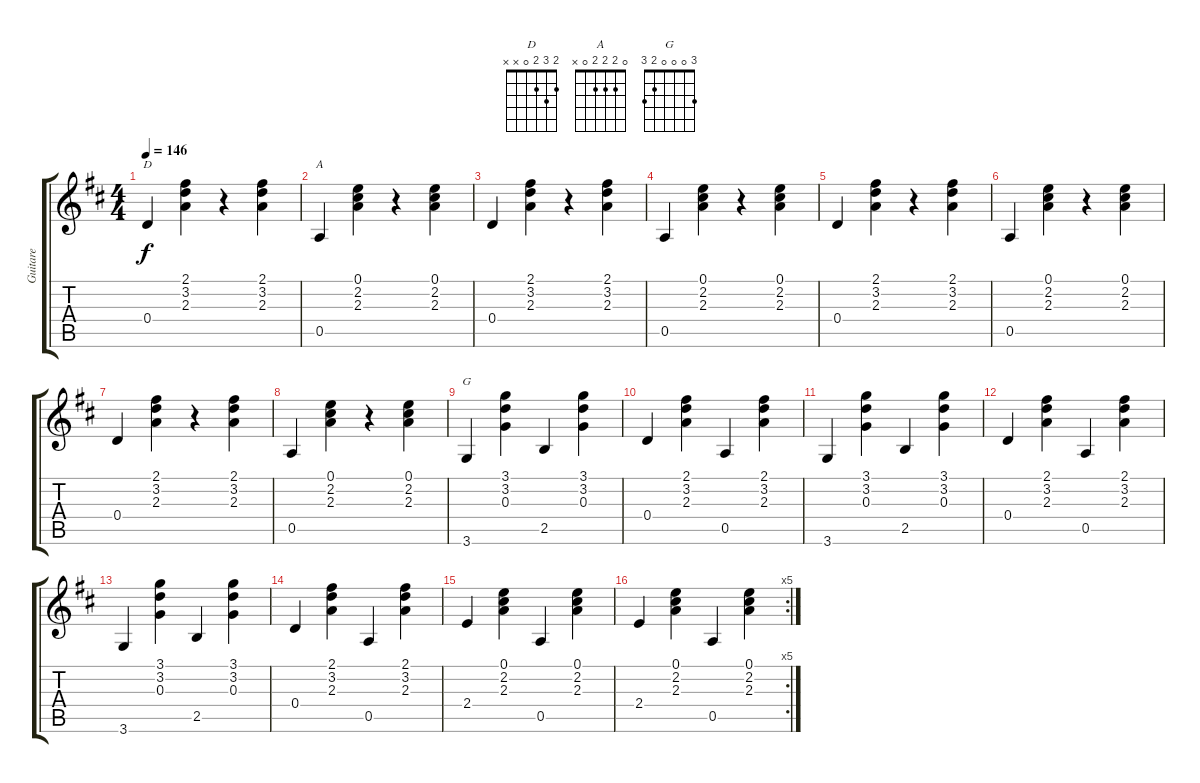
\track ("Guitare" "Guitare") {instrument acousticguitarsteel}
\staff {score tabs}
\tuning (E4 B3 G3 D3 A2 E2) {hide}
\chord ("D" 2 3 2 0 x x)
\chord ("A" 0 2 2 2 0 x)
\chord ("G" 3 0 0 0 2 3)
\ts (4 4)
\tempo 146
\clef g2
\ks d
0.4.4{ch "D" dy f} (2.1 3.2 2.3).4 r.4 (2.1 3.2 2.3).4 |
0.5.4{ch "A"} (0.1 2.2 2.3).4 r.4 (0.1 2.2 2.3).4 |
0.4.4 (2.1 3.2 2.3).4 r.4 (2.1 3.2 2.3).4 |
0.5.4 (0.1 2.2 2.3).4 r.4 (0.1 2.2 2.3).4 |
0.4.4 (2.1 3.2 2.3).4 r.4 (2.1 3.2 2.3).4 |
0.5.4 (0.1 2.2 2.3).4 r.4 (0.1 2.2 2.3).4 |
0.4.4 (2.1 3.2 2.3).4 r.4 (2.1 3.2 2.3).4 |
0.5.4 (0.1 2.2 2.3).4 r.4 (0.1 2.2 2.3).4 |
3.6.4{ch "G"} (3.1 3.2 0.3).4 2.5.4 (3.1 3.2 0.3).4 |
0.4.4 (2.1 3.2 2.3).4 0.5.4 (2.1 3.2 2.3).4 |
3.6.4 (3.1 3.2 0.3).4 2.5.4 (3.1 3.2 0.3).4 |
0.4.4 (2.1 3.2 2.3).4 0.5.4 (2.1 3.2 2.3).4 |
3.6.4 (3.1 3.2 0.3).4 2.5.4 (3.1 3.2 0.3).4 |
0.4.4 (2.1 3.2 2.3).4 0.5.4 (2.1 3.2 2.3).4 |
2.4.4 (0.1 2.2 2.3).4 0.5.4 (0.1 2.2 2.3).4 |
\rc 5
2.4.4 (0.1 2.2 2.3).4 0.5.4 (0.1 2.2 2.3).4
